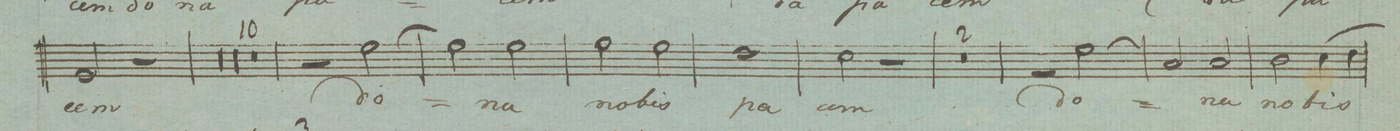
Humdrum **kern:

**kern	**text	**dynam
*I"Baſso Tutti	*	*
*clefF4	*	*
*k[encngn]	*	*
*met(c|)	*	*
*M2/2	*	*
2GG/	-cem	.
2r	.	.
=74	=74	=74
00r	.	.
=75	=75	=75
=76	=76	=76
=77	=77	=77
=78	=78	=78
00r	.	.
=79	=79	=79
=80	=80	=80
=81	=81	=81
=82	=82	=82
0r	.	.
=83	=83	=83
=84	=84	=84
2r	.	.
[2G\	do-	.
=85	=85	=85
2G\]	.	.
2G\	-na	.
=86	=86	=86
2A\	no-	.
2G\	-bis	.
=87	=87	=87
1F\	pa-	.
=88	=88	=88
2E\	-cem	.
2r	.	.
=89	=89	=89
0r	.	.
=90	=90	=90
=91	=91	=91
2r	.	.
(2G\	do-	.
=92	=92	=92
2C/)	.	.
2C/	-na	.
=93	=93	=93
2D\	no-	.
(4E\	-bis	.
4F\	.	.
=94	=94	=94
*-	*-	*-
